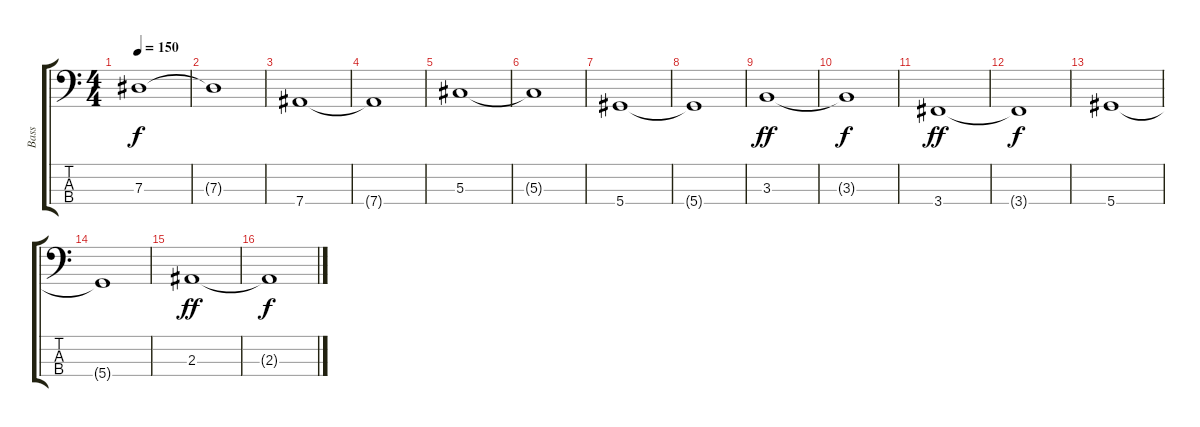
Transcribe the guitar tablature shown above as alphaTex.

\track ("Bass" "Bass") {instrument electricbassfinger}
\staff {score tabs}
\tuning (Gb2 Db2 Ab1 Eb1) {hide}
\ts (4 4)
\tempo 150
\clef f4
\ks c
7.3.1{dy f} |
7.3{t}.1 |
7.4.1 |
7.4{t}.1 |
5.3.1 |
5.3{t}.1 |
5.4.1 |
5.4{t}.1 |
3.3.1{dy ff} |
3.3{t}.1{dy f} |
3.4.1{dy ff} |
3.4{t}.1{dy f} |
5.4.1 |
5.4{t}.1 |
2.3.1{dy ff} |
2.3{t}.1{dy f}
